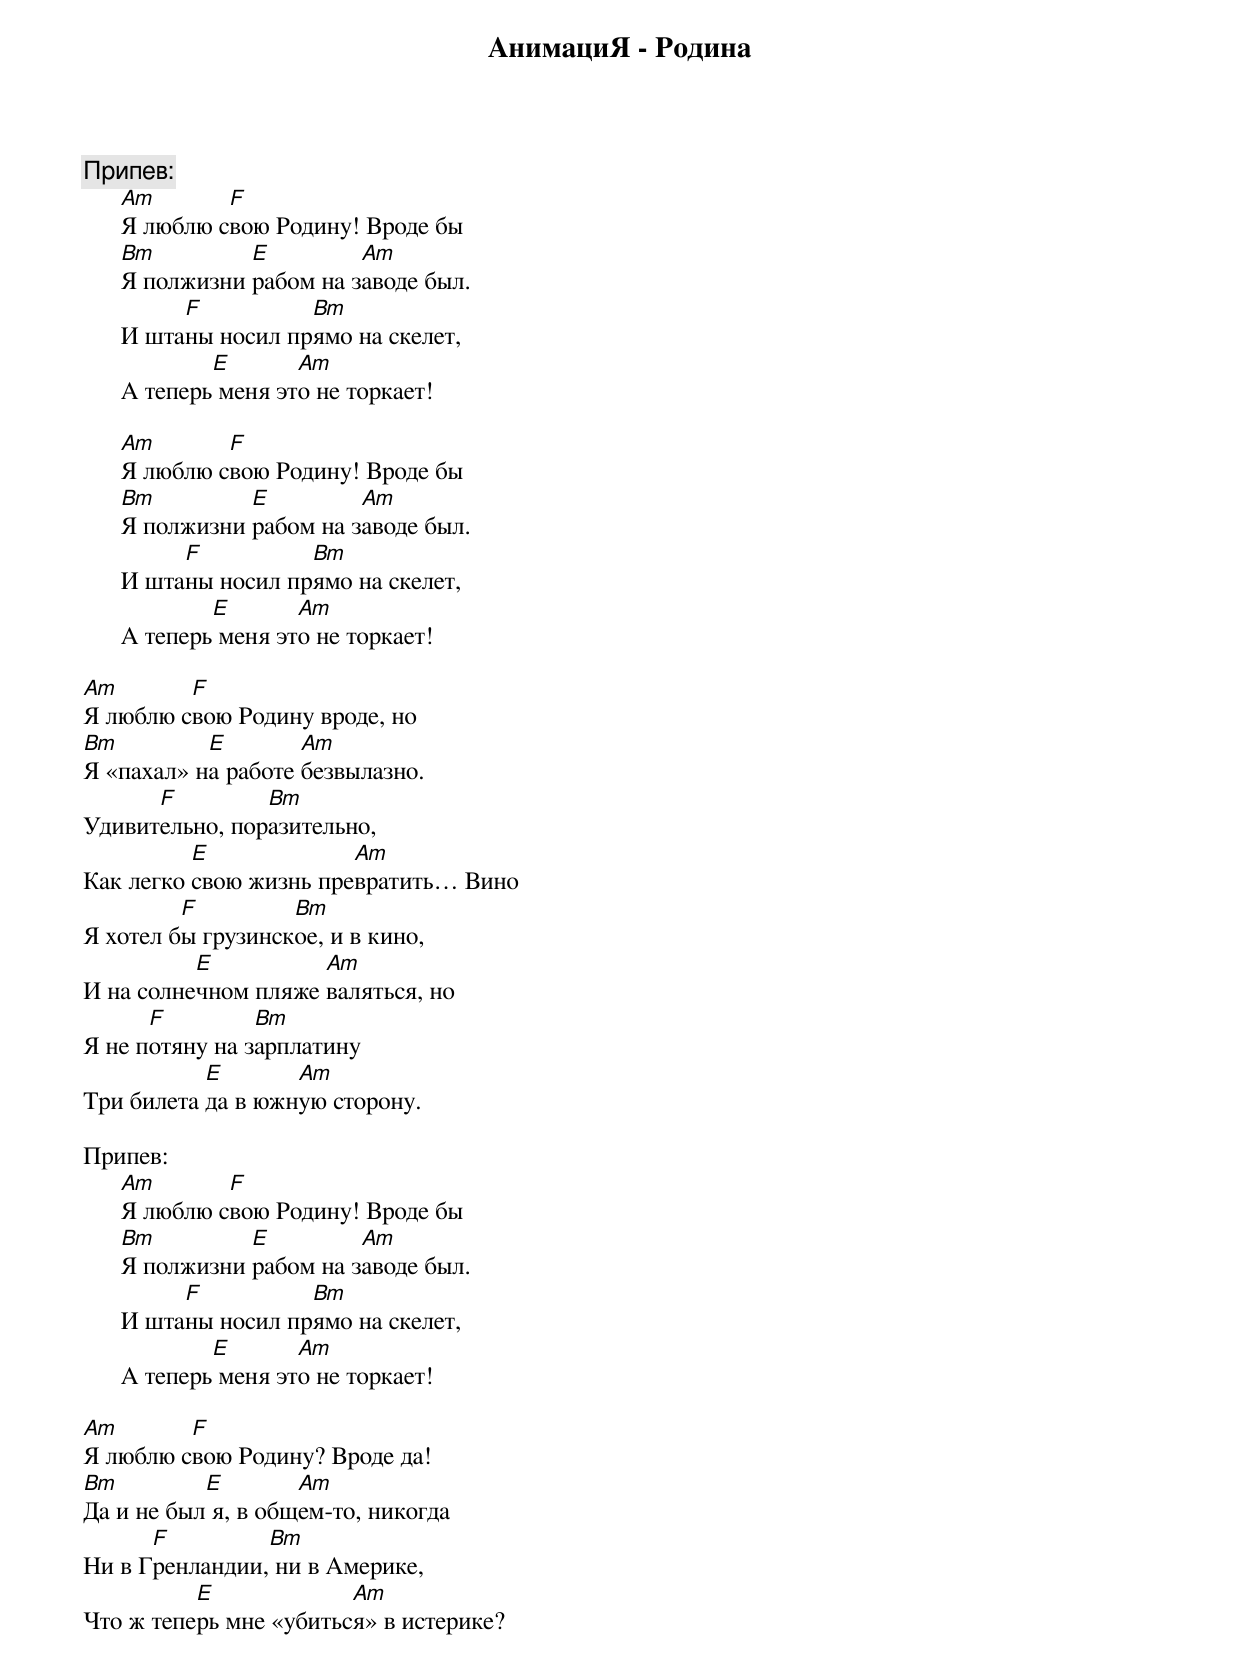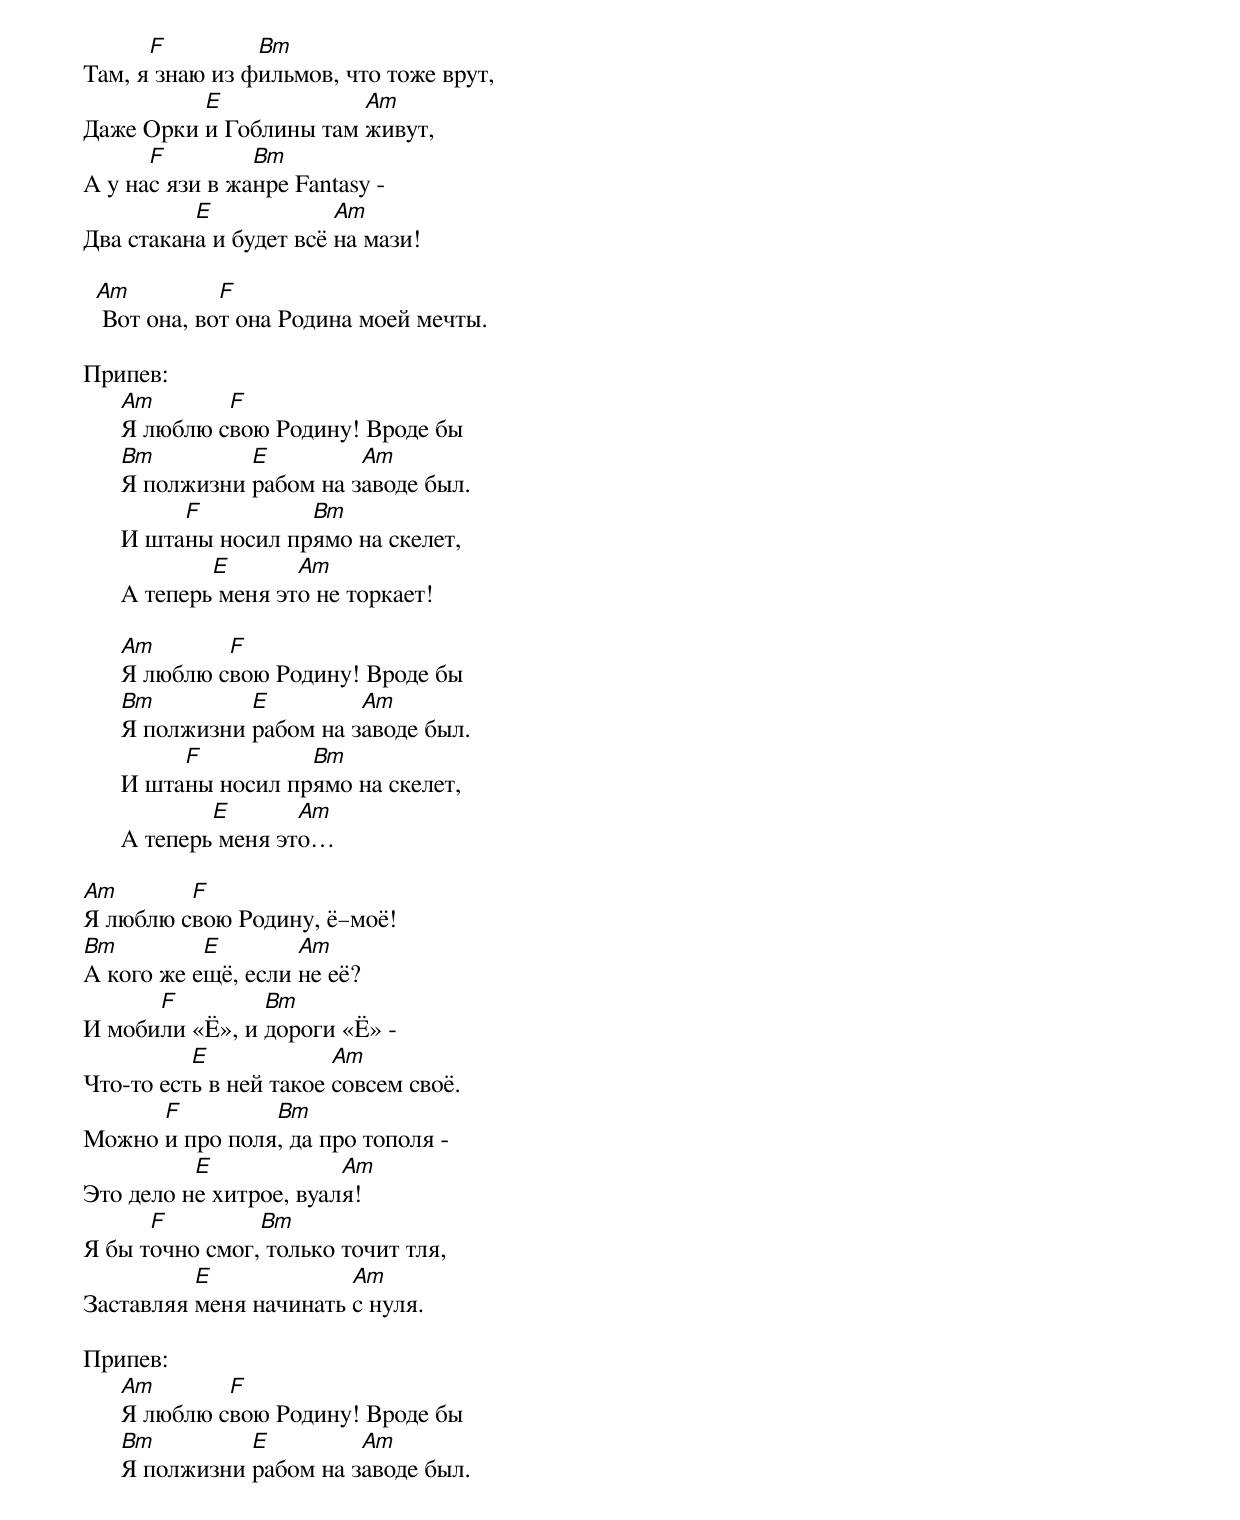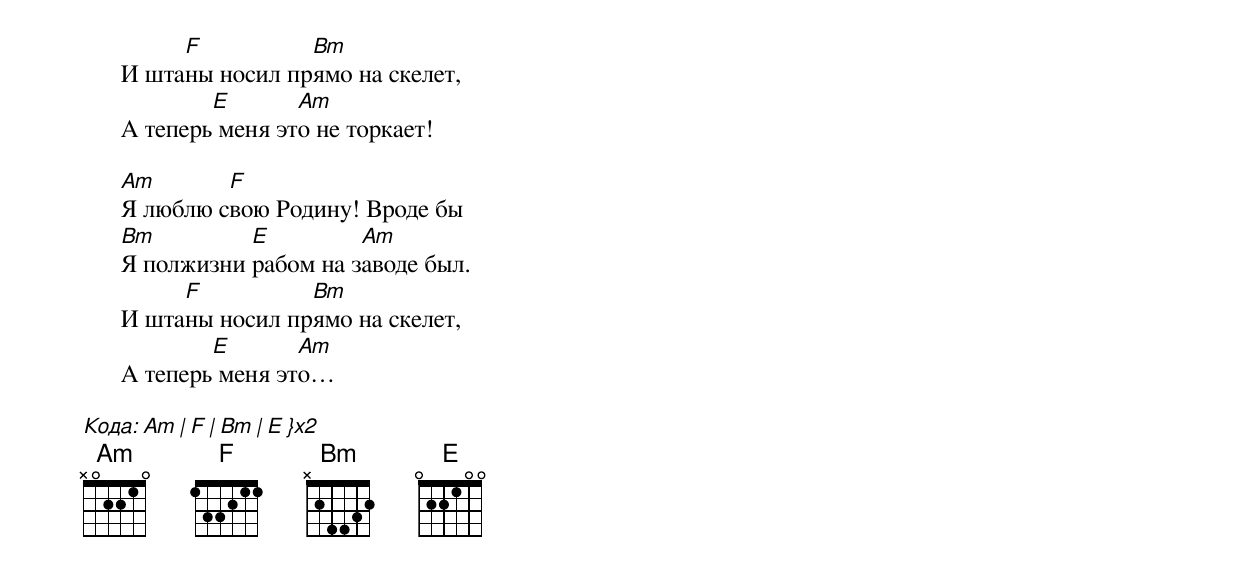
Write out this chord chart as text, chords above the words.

АнимациЯ - Родина

Припев:
      Am       F
      Я люблю свою Родину! Вроде бы
      Bm         E         Am
      Я полжизни рабом на заводе был.
           F          Bm
      И штаны носил прямо на скелет,
              E       Am
      А теперь меня это не торкает!

      Am       F
      Я люблю свою Родину! Вроде бы
      Bm         E         Am
      Я полжизни рабом на заводе был.
           F          Bm
      И штаны носил прямо на скелет,
              E       Am
      А теперь меня это не торкает!

Am       F
Я люблю свою Родину вроде, но
Bm         E        Am
Я «пахал» на работе безвылазно.
      F         Bm
Удивительно, поразительно,
          E             Am
Как легко свою жизнь превратить… Вино
         F         Bm
Я хотел бы грузинское, и в кино,
          E          Am
И на солнечном пляже валяться, но
      F         Bm
Я не потяну на зарплатину
           E       Am
Три билета да в южную сторону.

Припев:
      Am       F
      Я люблю свою Родину! Вроде бы
      Bm         E         Am
      Я полжизни рабом на заводе был.
           F          Bm
      И штаны носил прямо на скелет,
              E       Am
      А теперь меня это не торкает!

Am       F
Я люблю свою Родину? Вроде да!
Bm         E        Am
Да и не был я, в общем-то, никогда
      F         Bm
Ни в Гренландии, ни в Америке,
          E             Am
Что ж теперь мне «убиться» в истерике?
      F         Bm
Там, я знаю из фильмов, что тоже врут,
          E             Am
Даже Орки и Гоблины там живут,
      F         Bm
А у нас язи в жанре Fantasy -
          E             Am
Два стакана и будет всё на мази!

  Am          F
   Вот она, вот она Родина моей мечты.

Припев:
      Am       F
      Я люблю свою Родину! Вроде бы
      Bm         E         Am
      Я полжизни рабом на заводе был.
           F          Bm
      И штаны носил прямо на скелет,
              E       Am
      А теперь меня это не торкает!

      Am       F
      Я люблю свою Родину! Вроде бы
      Bm         E         Am
      Я полжизни рабом на заводе был.
           F          Bm
      И штаны носил прямо на скелет,
              E       Am
      А теперь меня это…

Am       F
Я люблю свою Родину, ё–моё!
Bm         E        Am
А кого же ещё, если не её?
      F         Bm
И мобили «Ё», и дороги «Ё» -
          E             Am
Что-то есть в ней такое совсем своё.
      F         Bm
Можно и про поля, да про тополя -
          E             Am
Это дело не хитрое, вуаля!
      F         Bm
Я бы точно смог, только точит тля,
          E             Am
Заставляя меня начинать с нуля.

Припев:
      Am       F
      Я люблю свою Родину! Вроде бы
      Bm         E         Am
      Я полжизни рабом на заводе был.
           F          Bm
      И штаны носил прямо на скелет,
              E       Am
      А теперь меня это не торкает!

      Am       F
      Я люблю свою Родину! Вроде бы
      Bm         E         Am
      Я полжизни рабом на заводе был.
           F          Bm
      И штаны носил прямо на скелет,
              E       Am
      А теперь меня это…

Кода: Am | F | Bm | E }x2
